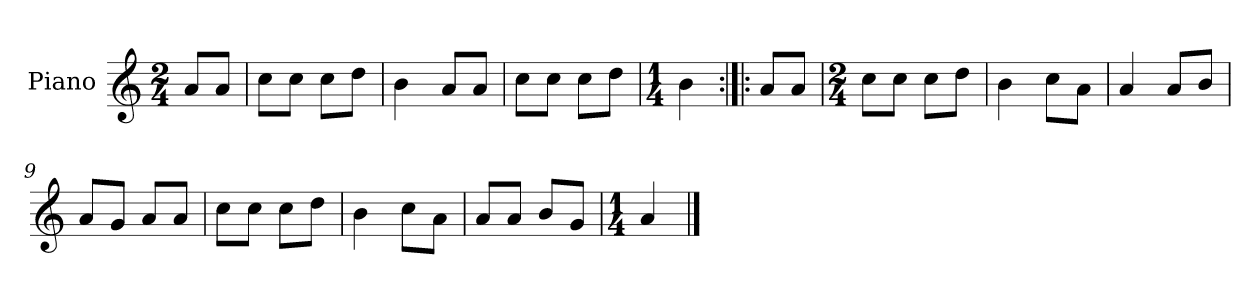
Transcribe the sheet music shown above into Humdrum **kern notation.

**kern
*part1
*staff1
*I"Piano
*I'Pno.
*clefG2
*k[]
*M2/4
=
8a/L
8a/J
=1
8cc\L
8cc\J
8cc\L
8dd\J
=2
4b\
8a/L
8a/J
=3
8cc\L
8cc\J
8cc\L
8dd\J
=4
*M1/4
4b\
=5:|!|:
8a/L
8a/J
=6
*M2/4
8cc\L
8cc\J
8cc\L
8dd\J
=7
4b\
8cc\L
8a\J
=8
4a/
8a/L
8b/J
=9
8a/L
8g/J
8a/L
8a/J
!!LO:LB:g=z
=10
8cc\L
8cc\J
8cc\L
8dd\J
=11
4b\
8cc\L
8a\J
=12
8a/L
8a/J
8b/L
8g/J
=13
*M1/4
4a/
==
*-
